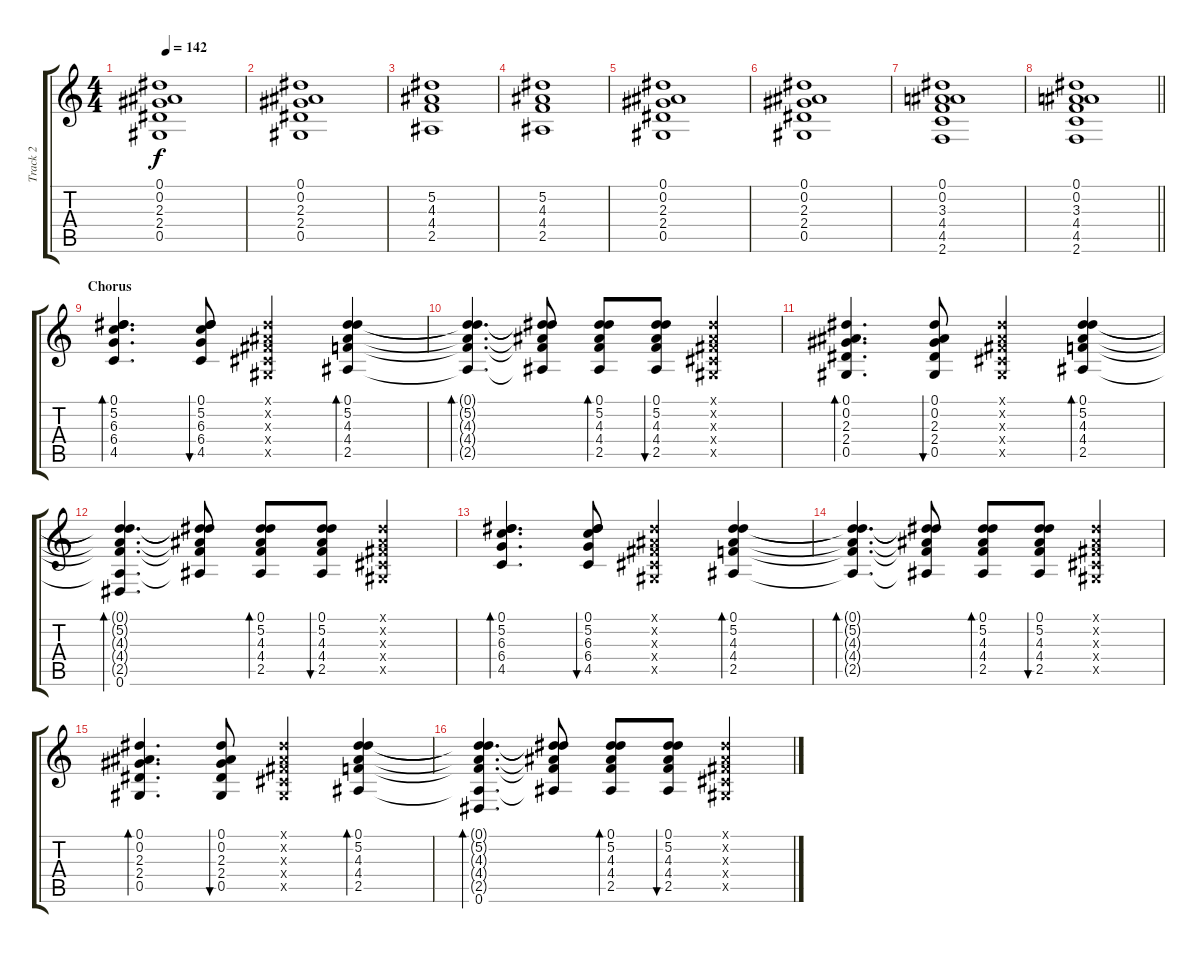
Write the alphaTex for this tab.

\track ("Track 2" "Track 2") {instrument acousticguitarsteel}
\staff {score tabs}
\tuning (Eb4 Bb3 Gb3 Db3 Ab2 Eb2) {hide}
\ts (4 4)
\tempo 142
\clef g2
\ks c
(0.1 0.2 2.3 2.4 0.5).1{dy f} |
(0.1 0.2 2.3 2.4 0.5).1 |
(5.2 4.3 4.4 2.5).1 |
(5.2 4.3 4.4 2.5).1 |
(0.1 0.2 2.3 2.4 0.5).1 |
(0.1 0.2 2.3 2.4 0.5).1 |
(0.1 0.2 3.3 4.4 4.5 2.6).1 |
\barLineRight lightlight
(0.1 0.2 3.3 4.4 4.5 2.6).1 |
\section ("" "Chorus")
(0.1 5.2 6.3 6.4 4.5).4{d bd 60} (0.1 5.2 6.3 6.4 4.5).8{bu 60} (0.1{x} 0.2{x} 0.3{x} 0.4{x} 0.5{x}).4 (0.1 5.2 4.3 4.4 2.5).4{bd 60} |
(0.1{t} 5.2{t} 4.3{t} 4.4{t} 2.5{t}).4{d bd 60} (0.1{t} 5.2{t} 4.3{t} 4.4{t} 2.5{t}).8 (0.1 5.2 4.3 4.4 2.5).8{bd 60} (0.1 5.2 4.3 4.4 2.5).8{bu 60} (0.1{x} 0.2{x} 0.3{x} 0.4{x} 0.5{x}).4 |
(0.1 0.2 2.3 2.4 0.5).4{d bd 60} (0.1 0.2 2.3 2.4 0.5).8{bu 60} (0.1{x} 0.2{x} 0.3{x} 0.4{x} 0.5{x}).4 (0.1 5.2 4.3 4.4 2.5).4{bd 60} |
(0.1{t} 5.2{t} 4.3{t} 4.4{t} 2.5{t} 0.6).4{d bd 60} (0.1{t} 5.2{t} 4.3{t} 4.4{t} 2.5{t}).8 (0.1 5.2 4.3 4.4 2.5).8{bd 60} (0.1 5.2 4.3 4.4 2.5).8{bu 60} (0.1{x} 0.2{x} 0.3{x} 0.4{x} 0.5{x}).4 |
(0.1 5.2 6.3 6.4 4.5).4{d bd 60} (0.1 5.2 6.3 6.4 4.5).8{bu 60} (0.1{x} 0.2{x} 0.3{x} 0.4{x} 0.5{x}).4 (0.1 5.2 4.3 4.4 2.5).4{bd 60} |
(0.1{t} 5.2{t} 4.3{t} 4.4{t} 2.5{t}).4{d bd 60} (0.1{t} 5.2{t} 4.3{t} 4.4{t} 2.5{t}).8 (0.1 5.2 4.3 4.4 2.5).8{bd 60} (0.1 5.2 4.3 4.4 2.5).8{bu 60} (0.1{x} 0.2{x} 0.3{x} 0.4{x} 0.5{x}).4 |
(0.1 0.2 2.3 2.4 0.5).4{d bd 60} (0.1 0.2 2.3 2.4 0.5).8{bu 60} (0.1{x} 0.2{x} 0.3{x} 0.4{x} 0.5{x}).4 (0.1 5.2 4.3 4.4 2.5).4{bd 60} |
(0.1{t} 5.2{t} 4.3{t} 4.4{t} 2.5{t} 0.6).4{d bd 60} (0.1{t} 5.2{t} 4.3{t} 4.4{t} 2.5{t}).8 (0.1 5.2 4.3 4.4 2.5).8{bd 60} (0.1 5.2 4.3 4.4 2.5).8{bu 60} (0.1{x} 0.2{x} 0.3{x} 0.4{x} 0.5{x}).4
